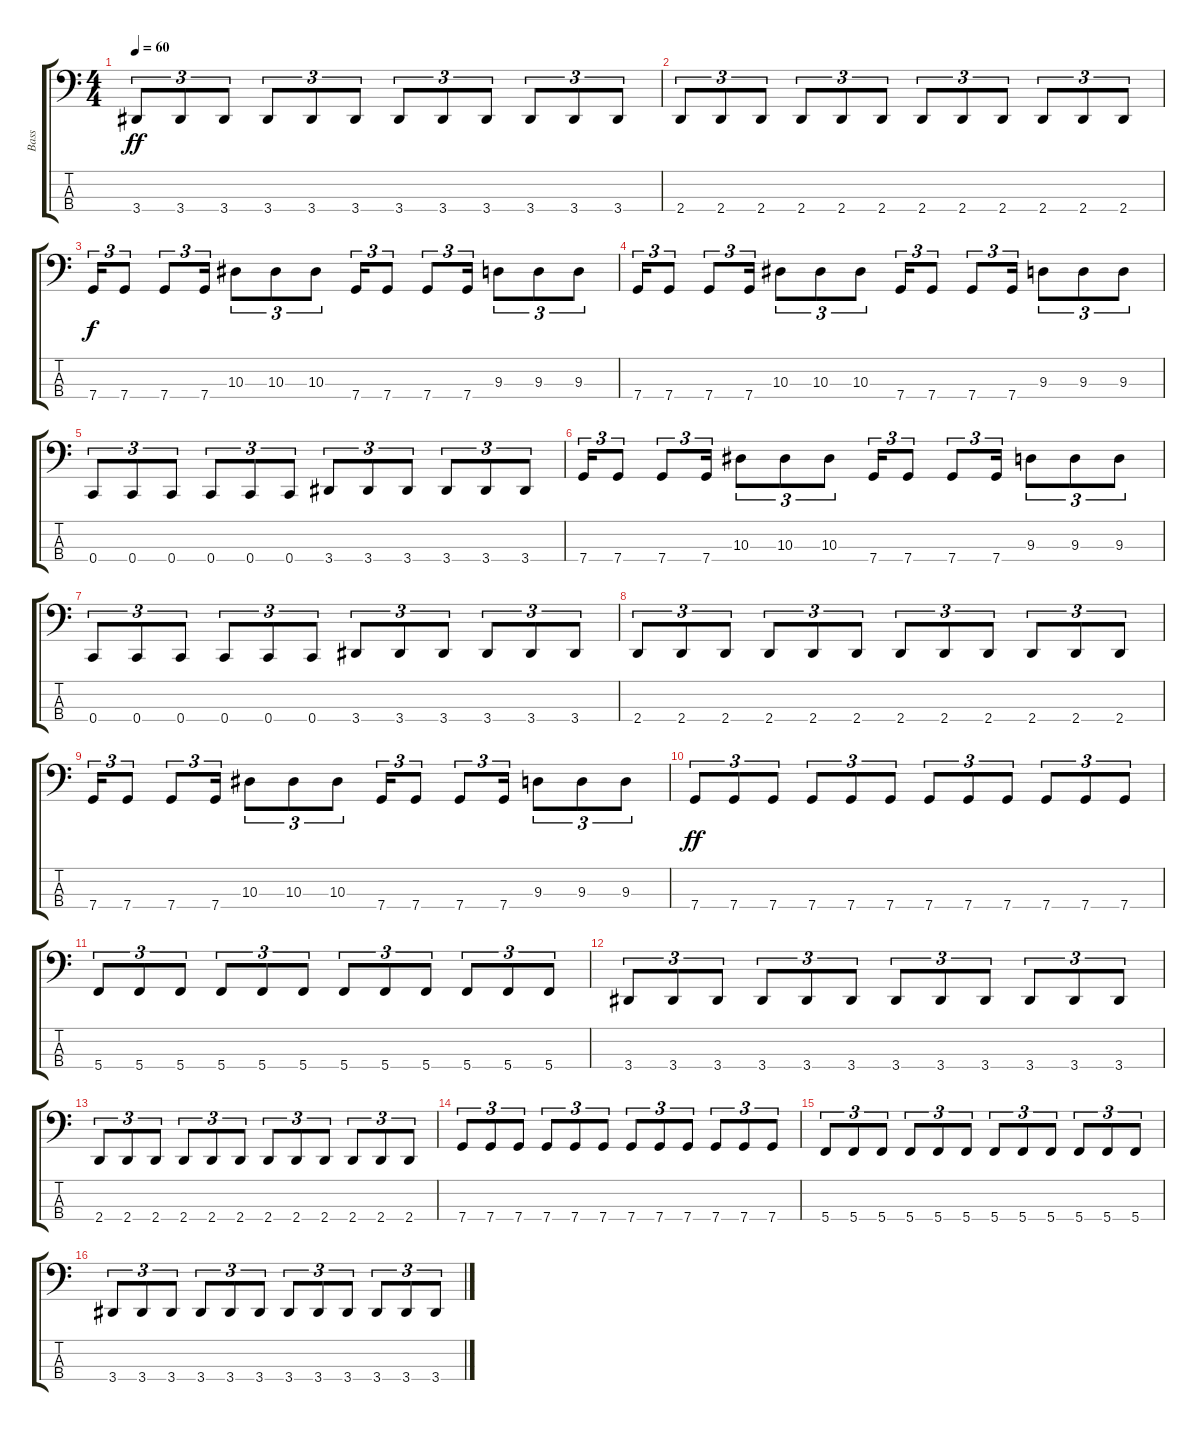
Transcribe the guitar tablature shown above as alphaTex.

\track ("Bass" "Bass") {instrument electricbassfinger}
\staff {score tabs}
\tuning (Eb2 Bb1 F1 C1) {hide}
\ts (4 4)
\tempo 60
\clef f4
\ks c
3.4.8{tu (3 2) dy ff} 3.4.8{tu (3 2)} 3.4.8{tu (3 2)} 3.4.8{tu (3 2)} 3.4.8{tu (3 2)} 3.4.8{tu (3 2)} 3.4.8{tu (3 2)} 3.4.8{tu (3 2)} 3.4.8{tu (3 2)} 3.4.8{tu (3 2)} 3.4.8{tu (3 2)} 3.4.8{tu (3 2)} |
2.4.8{tu (3 2)} 2.4.8{tu (3 2)} 2.4.8{tu (3 2)} 2.4.8{tu (3 2)} 2.4.8{tu (3 2)} 2.4.8{tu (3 2)} 2.4.8{tu (3 2)} 2.4.8{tu (3 2)} 2.4.8{tu (3 2)} 2.4.8{tu (3 2)} 2.4.8{tu (3 2)} 2.4.8{tu (3 2)} |
7.4.16{tu (3 2) dy f} 7.4.8{tu (3 2)} 7.4.8{tu (3 2)} 7.4.16{tu (3 2)} 10.3.8{tu (3 2)} 10.3.8{tu (3 2)} 10.3.8{tu (3 2)} 7.4.16{tu (3 2)} 7.4.8{tu (3 2)} 7.4.8{tu (3 2)} 7.4.16{tu (3 2)} 9.3.8{tu (3 2)} 9.3.8{tu (3 2)} 9.3.8{tu (3 2)} |
7.4.16{tu (3 2)} 7.4.8{tu (3 2)} 7.4.8{tu (3 2)} 7.4.16{tu (3 2)} 10.3.8{tu (3 2)} 10.3.8{tu (3 2)} 10.3.8{tu (3 2)} 7.4.16{tu (3 2)} 7.4.8{tu (3 2)} 7.4.8{tu (3 2)} 7.4.16{tu (3 2)} 9.3.8{tu (3 2)} 9.3.8{tu (3 2)} 9.3.8{tu (3 2)} |
0.4.8{tu (3 2)} 0.4.8{tu (3 2)} 0.4.8{tu (3 2)} 0.4.8{tu (3 2)} 0.4.8{tu (3 2)} 0.4.8{tu (3 2)} 3.4.8{tu (3 2)} 3.4.8{tu (3 2)} 3.4.8{tu (3 2)} 3.4.8{tu (3 2)} 3.4.8{tu (3 2)} 3.4.8{tu (3 2)} |
7.4.16{tu (3 2)} 7.4.8{tu (3 2)} 7.4.8{tu (3 2)} 7.4.16{tu (3 2)} 10.3.8{tu (3 2)} 10.3.8{tu (3 2)} 10.3.8{tu (3 2)} 7.4.16{tu (3 2)} 7.4.8{tu (3 2)} 7.4.8{tu (3 2)} 7.4.16{tu (3 2)} 9.3.8{tu (3 2)} 9.3.8{tu (3 2)} 9.3.8{tu (3 2)} |
0.4.8{tu (3 2)} 0.4.8{tu (3 2)} 0.4.8{tu (3 2)} 0.4.8{tu (3 2)} 0.4.8{tu (3 2)} 0.4.8{tu (3 2)} 3.4.8{tu (3 2)} 3.4.8{tu (3 2)} 3.4.8{tu (3 2)} 3.4.8{tu (3 2)} 3.4.8{tu (3 2)} 3.4.8{tu (3 2)} |
2.4.8{tu (3 2)} 2.4.8{tu (3 2)} 2.4.8{tu (3 2)} 2.4.8{tu (3 2)} 2.4.8{tu (3 2)} 2.4.8{tu (3 2)} 2.4.8{tu (3 2)} 2.4.8{tu (3 2)} 2.4.8{tu (3 2)} 2.4.8{tu (3 2)} 2.4.8{tu (3 2)} 2.4.8{tu (3 2)} |
7.4.16{tu (3 2)} 7.4.8{tu (3 2)} 7.4.8{tu (3 2)} 7.4.16{tu (3 2)} 10.3.8{tu (3 2)} 10.3.8{tu (3 2)} 10.3.8{tu (3 2)} 7.4.16{tu (3 2)} 7.4.8{tu (3 2)} 7.4.8{tu (3 2)} 7.4.16{tu (3 2)} 9.3.8{tu (3 2)} 9.3.8{tu (3 2)} 9.3.8{tu (3 2)} |
7.4.8{tu (3 2) dy ff} 7.4.8{tu (3 2)} 7.4.8{tu (3 2)} 7.4.8{tu (3 2)} 7.4.8{tu (3 2)} 7.4.8{tu (3 2)} 7.4.8{tu (3 2)} 7.4.8{tu (3 2)} 7.4.8{tu (3 2)} 7.4.8{tu (3 2)} 7.4.8{tu (3 2)} 7.4.8{tu (3 2)} |
5.4.8{tu (3 2)} 5.4.8{tu (3 2)} 5.4.8{tu (3 2)} 5.4.8{tu (3 2)} 5.4.8{tu (3 2)} 5.4.8{tu (3 2)} 5.4.8{tu (3 2)} 5.4.8{tu (3 2)} 5.4.8{tu (3 2)} 5.4.8{tu (3 2)} 5.4.8{tu (3 2)} 5.4.8{tu (3 2)} |
3.4.8{tu (3 2)} 3.4.8{tu (3 2)} 3.4.8{tu (3 2)} 3.4.8{tu (3 2)} 3.4.8{tu (3 2)} 3.4.8{tu (3 2)} 3.4.8{tu (3 2)} 3.4.8{tu (3 2)} 3.4.8{tu (3 2)} 3.4.8{tu (3 2)} 3.4.8{tu (3 2)} 3.4.8{tu (3 2)} |
2.4.8{tu (3 2)} 2.4.8{tu (3 2)} 2.4.8{tu (3 2)} 2.4.8{tu (3 2)} 2.4.8{tu (3 2)} 2.4.8{tu (3 2)} 2.4.8{tu (3 2)} 2.4.8{tu (3 2)} 2.4.8{tu (3 2)} 2.4.8{tu (3 2)} 2.4.8{tu (3 2)} 2.4.8{tu (3 2)} |
7.4.8{tu (3 2)} 7.4.8{tu (3 2)} 7.4.8{tu (3 2)} 7.4.8{tu (3 2)} 7.4.8{tu (3 2)} 7.4.8{tu (3 2)} 7.4.8{tu (3 2)} 7.4.8{tu (3 2)} 7.4.8{tu (3 2)} 7.4.8{tu (3 2)} 7.4.8{tu (3 2)} 7.4.8{tu (3 2)} |
5.4.8{tu (3 2)} 5.4.8{tu (3 2)} 5.4.8{tu (3 2)} 5.4.8{tu (3 2)} 5.4.8{tu (3 2)} 5.4.8{tu (3 2)} 5.4.8{tu (3 2)} 5.4.8{tu (3 2)} 5.4.8{tu (3 2)} 5.4.8{tu (3 2)} 5.4.8{tu (3 2)} 5.4.8{tu (3 2)} |
3.4.8{tu (3 2)} 3.4.8{tu (3 2)} 3.4.8{tu (3 2)} 3.4.8{tu (3 2)} 3.4.8{tu (3 2)} 3.4.8{tu (3 2)} 3.4.8{tu (3 2)} 3.4.8{tu (3 2)} 3.4.8{tu (3 2)} 3.4.8{tu (3 2)} 3.4.8{tu (3 2)} 3.4.8{tu (3 2)}
